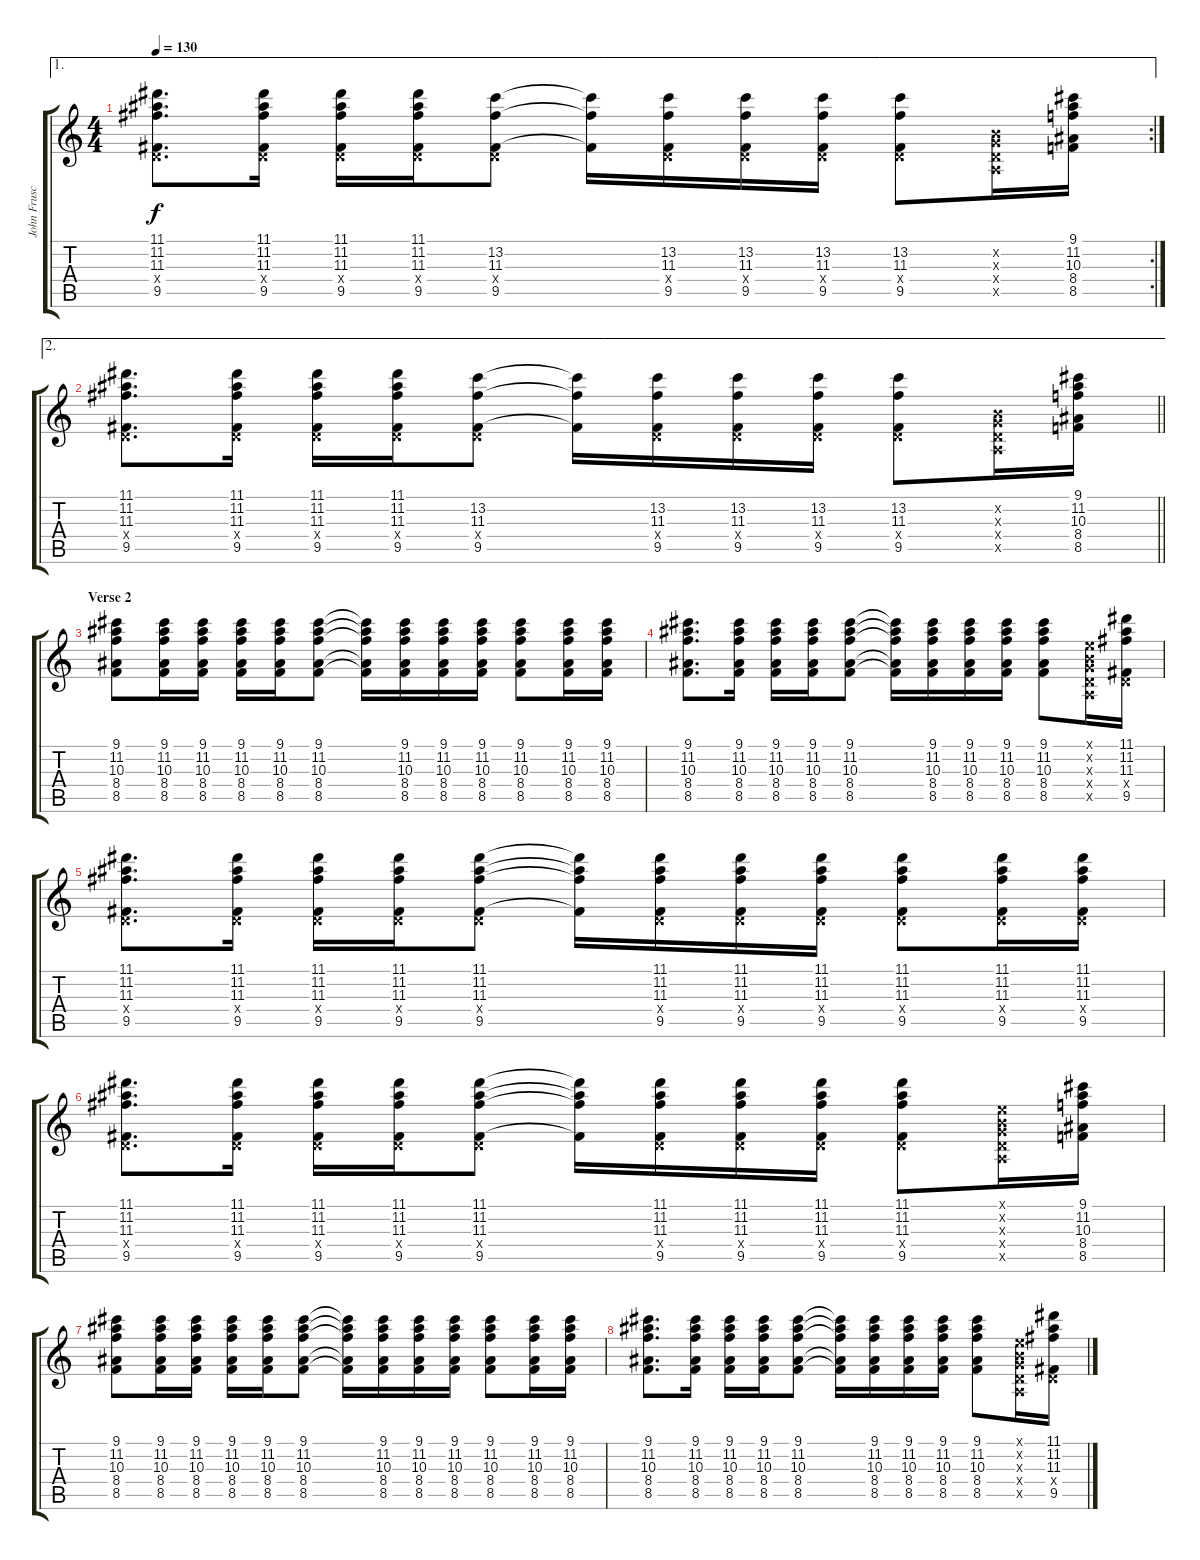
\track ("John Frusciante | Gtr. 1" "John Frusc") {instrument overdrivenguitar}
\staff {score tabs}
\tuning (E4 B3 G3 D3 A2 E2) {hide}
\ae 1
\rc 2
\ts (4 4)
\tempo 130
\clef g2
\ks c
(11.1 11.2 11.3 0.4{x} 9.5).8{d dy f} (11.1 11.2 11.3 0.4{x} 9.5).16 (11.1 11.2 11.3 0.4{x} 9.5).16 (11.1 11.2 11.3 0.4{x} 9.5).16 (13.2 11.3 0.4{x} 9.5).8 (13.2{t} 11.3{t} 9.5{t}).16 (13.2 11.3 0.4{x} 9.5).16 (13.2 11.3 0.4{x} 9.5).16 (13.2 11.3 0.4{x} 9.5).16 (13.2 11.3 0.4{x} 9.5).8 (0.2{x} 0.3{x} 0.4{x} 0.5{x}).16 (9.1 11.2 10.3 8.4 8.5).16 |
\ae 2
\barLineRight lightlight
(11.1 11.2 11.3 0.4{x} 9.5).8{d} (11.1 11.2 11.3 0.4{x} 9.5).16 (11.1 11.2 11.3 0.4{x} 9.5).16 (11.1 11.2 11.3 0.4{x} 9.5).16 (13.2 11.3 0.4{x} 9.5).8 (13.2{t} 11.3{t} 9.5{t}).16 (13.2 11.3 0.4{x} 9.5).16 (13.2 11.3 0.4{x} 9.5).16 (13.2 11.3 0.4{x} 9.5).16 (13.2 11.3 0.4{x} 9.5).8 (0.2{x} 0.3{x} 0.4{x} 0.5{x}).16 (9.1 11.2 10.3 8.4 8.5).16 |
\section ("" "Verse 2")
(9.1 11.2 10.3 8.4 8.5).8 (9.1 11.2 10.3 8.4 8.5).16 (9.1 11.2 10.3 8.4 8.5).16 (9.1 11.2 10.3 8.4 8.5).16 (9.1 11.2 10.3 8.4 8.5).16 (9.1 11.2 10.3 8.4 8.5).8 (9.1{t} 11.2{t} 10.3{t} 8.4{t} 8.5{t}).16 (9.1 11.2 10.3 8.4 8.5).16 (9.1 11.2 10.3 8.4 8.5).16 (9.1 11.2 10.3 8.4 8.5).16 (9.1 11.2 10.3 8.4 8.5).8 (9.1 11.2 10.3 8.4 8.5).16 (9.1 11.2 10.3 8.4 8.5).16 |
(9.1 11.2 10.3 8.4 8.5).8{d} (9.1 11.2 10.3 8.4 8.5).16 (9.1 11.2 10.3 8.4 8.5).16 (9.1 11.2 10.3 8.4 8.5).16 (9.1 11.2 10.3 8.4 8.5).8 (9.1{t} 11.2{t} 10.3{t} 8.4{t} 8.5{t}).16 (9.1 11.2 10.3 8.4 8.5).16 (9.1 11.2 10.3 8.4 8.5).16 (9.1 11.2 10.3 8.4 8.5).16 (9.1 11.2 10.3 8.4 8.5).8 (0.1{x} 0.2{x} 0.3{x} 0.4{x} 0.5{x}).16 (11.1 11.2 11.3 0.4{x} 9.5).16 |
(11.1 11.2 11.3 0.4{x} 9.5).8{d} (11.1 11.2 11.3 0.4{x} 9.5).16 (11.1 11.2 11.3 0.4{x} 9.5).16 (11.1 11.2 11.3 0.4{x} 9.5).16 (11.1 11.2 11.3 0.4{x} 9.5).8 (11.1{t} 11.2{t} 11.3{t} 9.5{t}).16 (11.1 11.2 11.3 0.4{x} 9.5).16 (11.1 11.2 11.3 0.4{x} 9.5).16 (11.1 11.2 11.3 0.4{x} 9.5).16 (11.1 11.2 11.3 0.4{x} 9.5).8 (11.1 11.2 11.3 0.4{x} 9.5).16 (11.1 11.2 11.3 0.4{x} 9.5).16 |
(11.1 11.2 11.3 0.4{x} 9.5).8{d} (11.1 11.2 11.3 0.4{x} 9.5).16 (11.1 11.2 11.3 0.4{x} 9.5).16 (11.1 11.2 11.3 0.4{x} 9.5).16 (11.1 11.2 11.3 0.4{x} 9.5).8 (11.1{t} 11.2{t} 11.3{t} 9.5{t}).16 (11.1 11.2 11.3 0.4{x} 9.5).16 (11.1 11.2 11.3 0.4{x} 9.5).16 (11.1 11.2 11.3 0.4{x} 9.5).16 (11.1 11.2 11.3 0.4{x} 9.5).8 (0.1{x} 0.2{x} 0.3{x} 0.4{x} 0.5{x}).16 (9.1 11.2 10.3 8.4 8.5).16 |
(9.1 11.2 10.3 8.4 8.5).8 (9.1 11.2 10.3 8.4 8.5).16 (9.1 11.2 10.3 8.4 8.5).16 (9.1 11.2 10.3 8.4 8.5).16 (9.1 11.2 10.3 8.4 8.5).16 (9.1 11.2 10.3 8.4 8.5).8 (9.1{t} 11.2{t} 10.3{t} 8.4{t} 8.5{t}).16 (9.1 11.2 10.3 8.4 8.5).16 (9.1 11.2 10.3 8.4 8.5).16 (9.1 11.2 10.3 8.4 8.5).16 (9.1 11.2 10.3 8.4 8.5).8 (9.1 11.2 10.3 8.4 8.5).16 (9.1 11.2 10.3 8.4 8.5).16 |
(9.1 11.2 10.3 8.4 8.5).8{d} (9.1 11.2 10.3 8.4 8.5).16 (9.1 11.2 10.3 8.4 8.5).16 (9.1 11.2 10.3 8.4 8.5).16 (9.1 11.2 10.3 8.4 8.5).8 (9.1{t} 11.2{t} 10.3{t} 8.4{t} 8.5{t}).16 (9.1 11.2 10.3 8.4 8.5).16 (9.1 11.2 10.3 8.4 8.5).16 (9.1 11.2 10.3 8.4 8.5).16 (9.1 11.2 10.3 8.4 8.5).8 (0.1{x} 0.2{x} 0.3{x} 0.4{x} 0.5{x}).16 (11.1 11.2 11.3 0.4{x} 9.5).16
